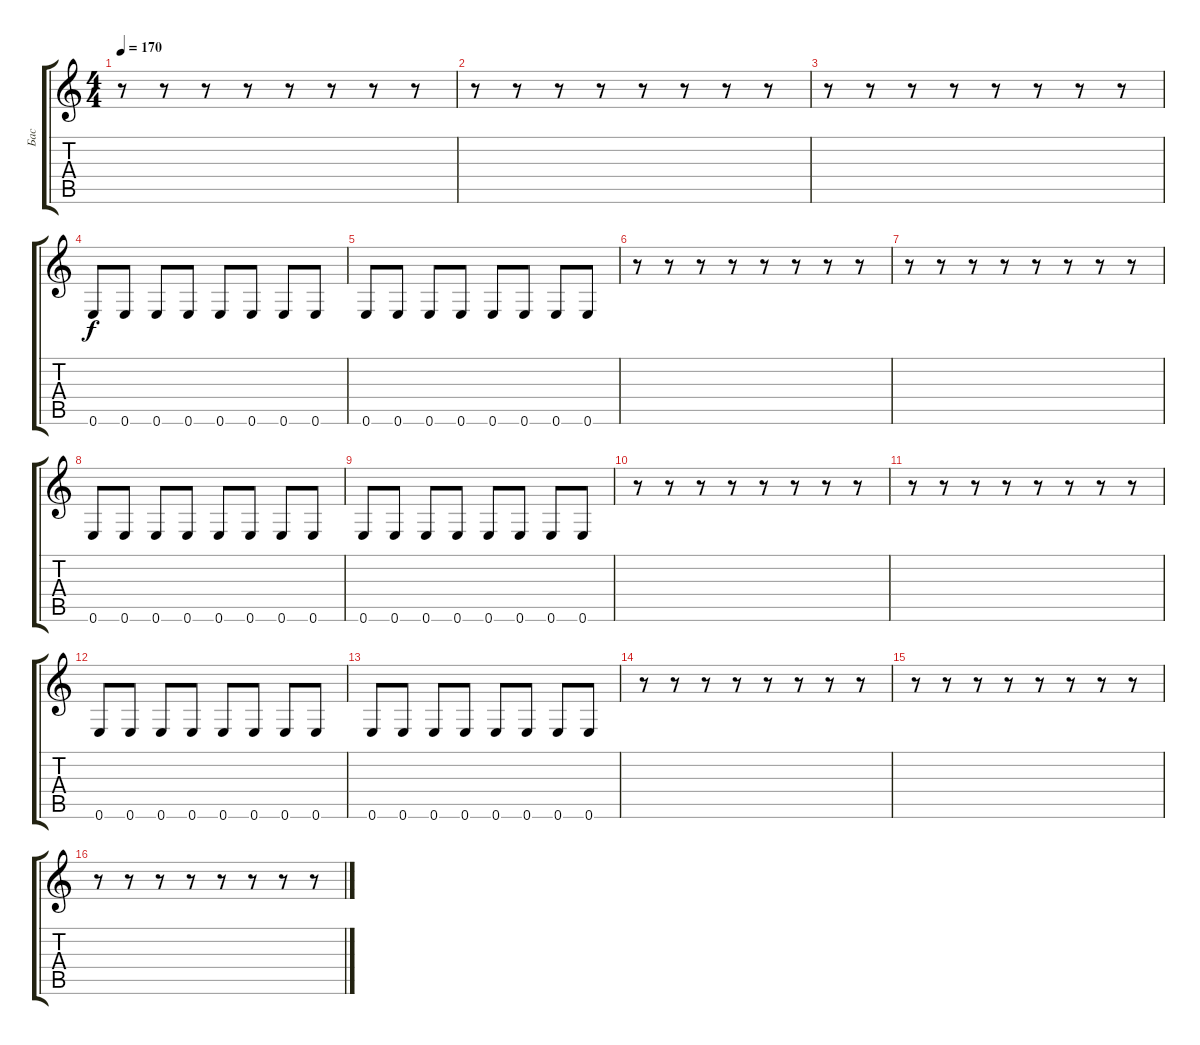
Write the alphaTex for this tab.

\track ("Бас" "Бас") {instrument electricbassfinger}
\staff {score tabs}
\tuning (E4 B3 G3 D3 A2 E2) {hide}
\ts (4 4)
\tempo 170
\clef g2
\ks c
r.8{dy f} r.8 r.8 r.8 r.8 r.8 r.8 r.8 |
r.8 r.8 r.8 r.8 r.8 r.8 r.8 r.8 |
r.8 r.8 r.8 r.8 r.8 r.8 r.8 r.8 |
0.6.8 0.6.8 0.6.8 0.6.8 0.6.8 0.6.8 0.6.8 0.6.8 |
0.6.8 0.6.8 0.6.8 0.6.8 0.6.8 0.6.8 0.6.8 0.6.8 |
r.8 r.8 r.8 r.8 r.8 r.8 r.8 r.8 |
r.8 r.8 r.8 r.8 r.8 r.8 r.8 r.8 |
0.6.8 0.6.8 0.6.8 0.6.8 0.6.8 0.6.8 0.6.8 0.6.8 |
0.6.8 0.6.8 0.6.8 0.6.8 0.6.8 0.6.8 0.6.8 0.6.8 |
r.8 r.8 r.8 r.8 r.8 r.8 r.8 r.8 |
r.8 r.8 r.8 r.8 r.8 r.8 r.8 r.8 |
0.6.8 0.6.8 0.6.8 0.6.8 0.6.8 0.6.8 0.6.8 0.6.8 |
0.6.8 0.6.8 0.6.8 0.6.8 0.6.8 0.6.8 0.6.8 0.6.8 |
r.8 r.8 r.8 r.8 r.8 r.8 r.8 r.8 |
r.8 r.8 r.8 r.8 r.8 r.8 r.8 r.8 |
r.8 r.8 r.8 r.8 r.8 r.8 r.8 r.8
